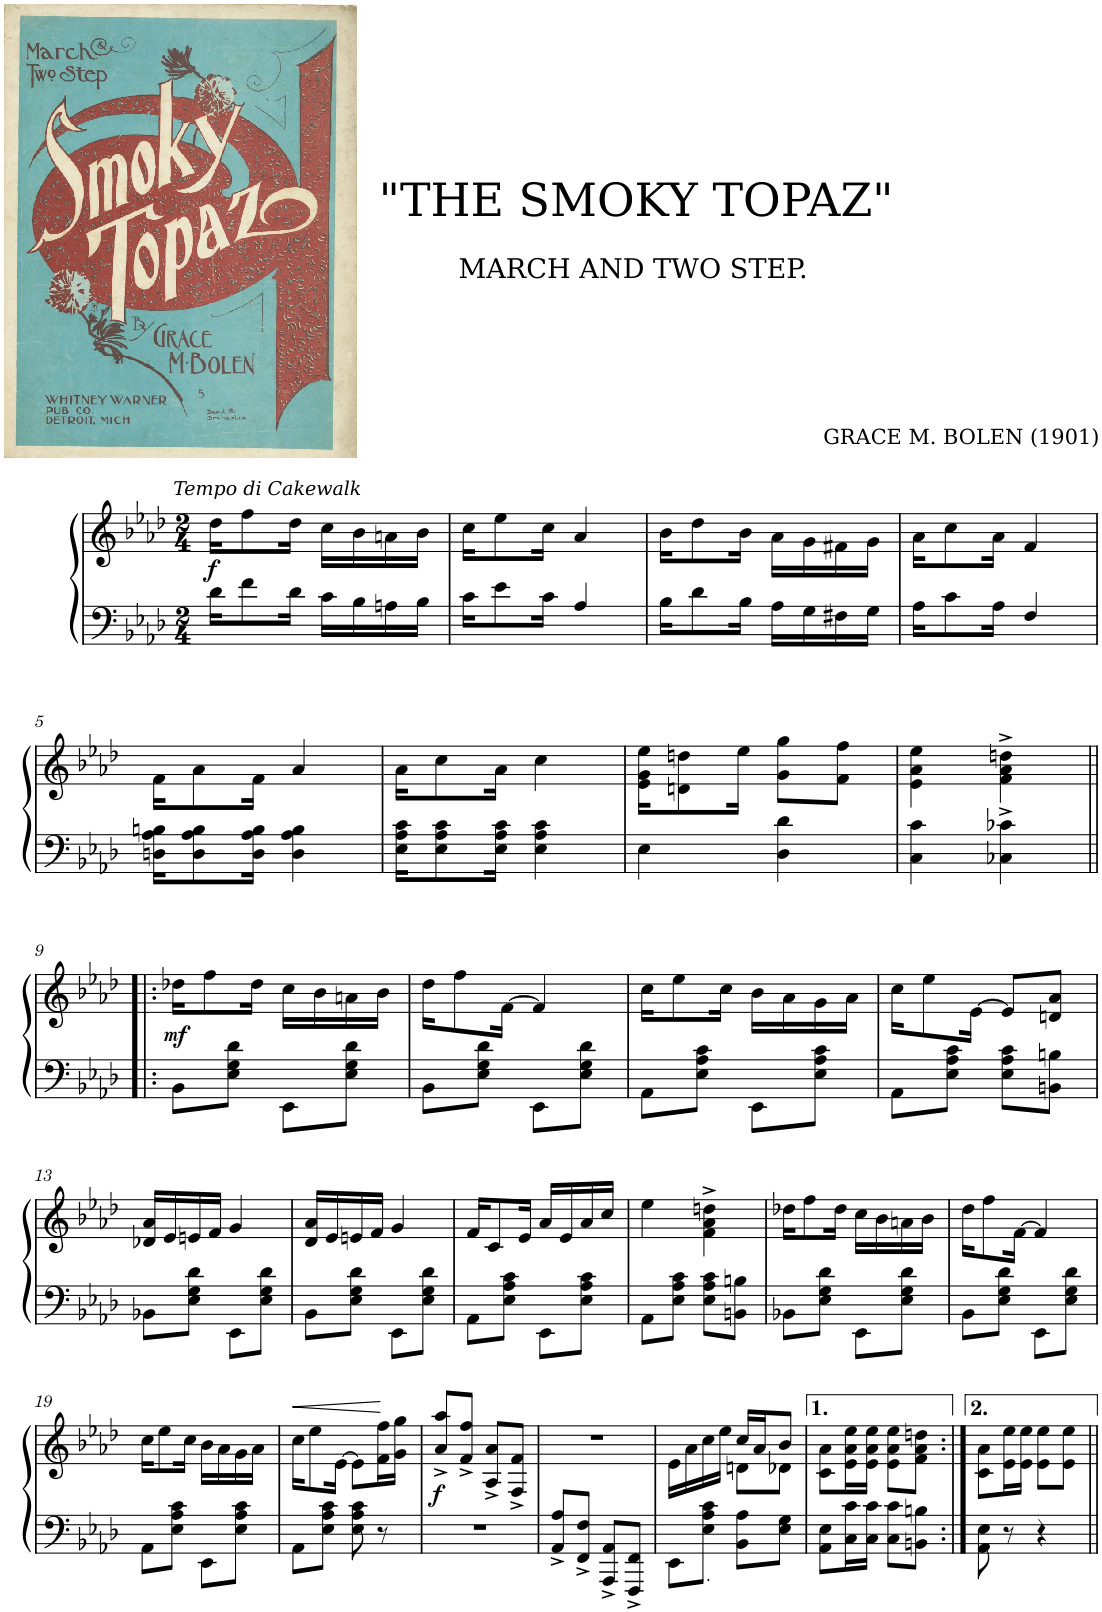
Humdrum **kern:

**kern	**text	**kern	**dynam
*part1	*part1	*part1	*part1
*staff2	*staff2	*staff1	*staff1/2
*I"Piano	*	*	*
*I'Pno.	*	*	*
*clefF4	*	*clefG2	*
*k[b-e-a-d-]	*	*k[b-e-a-d-]	*
*M2/4	*	*M2/4	*
=1	=1	=1	=1
!	!	!LO:TX:a:i:t=Tempo di Cakewalk	!
!	!	!	!LO:DY:b
16d-\KL	.	16dd-\KL	f
8f\	.	8ff\	.
16d-\Jk	.	16dd-\Jk	.
16c\LL	.	16cc\LL	.
16B-\	.	16b-\	.
16An\	.	16an\	.
16B-\JJ	.	16b-\JJ	.
=2	=2	=2	=2
16c\KL	.	16cc\KL	.
8e-\	.	8ee-\	.
16c\Jk	.	16cc\Jk	.
4A-/	.	4a-/	.
=3	=3	=3	=3
16B-\KL	.	16b-\KL	.
8d-\	.	8dd-\	.
16B-\Jk	.	16b-\Jk	.
16A-\LL	.	16a-\LL	.
16G\	.	16g\	.
16F#X\	.	16f#X\	.
16G\JJ	.	16g\JJ	.
=4	=4	=4	=4
16A-\KL	.	16a-\KL	.
8c\	.	8cc\	.
16A-\Jk	.	16a-\Jk	.
4F/	.	4f/	.
!!LO:LB:g=z
=5	=5	=5	=5
16Dn\ 16A-\ 16Bn\KL	.	16f\KL	.
8D\ 8A-\ 8B\	.	8a-\	.
16D\ 16A-\ 16B\Jk	.	16f\Jk	.
4D\ 4A-\ 4B\	.	4a-/	.
=6	=6	=6	=6
16E-\ 16A-\ 16c\KL	.	16a-\KL	.
8E-\ 8A-\ 8c\	.	8cc\	.
16E-\ 16A-\ 16c\Jk	.	16a-\Jk	.
4E-\ 4A-\ 4c\	.	4cc\	.
=7	=7	=7	=7
4E-\	.	16e-\ 16g\ 16ee-\KL	.
.	.	8dn\ 8ddn\	.
.	.	16ee-\Jk	.
4D-\ 4d-\	.	8g\ 8gg\L	.
.	.	8f\ 8ff\J	.
=8	=8	=8	=8
4C\ 4c\	.	4e-\ 4a-\ 4ee-\	.
4C-X\^ 4c-X\^	.	4f\^ 4a-\^ 4ddn\^	.
!!LO:LB:g=z
=9!|:	=9!|:	=9!|:	=9!|:
!	!	!	!LO:DY:b
8BB-\L	.	16dd-X\KL	mf
.	.	8ff\	.
8E-\ 8G\ 8d-\J	.	.	.
.	.	16dd-\Jk	.
8EE-\L	.	16cc\LL	.
.	.	16b-\	.
8E-\ 8G\ 8d-\J	.	16an\	.
.	.	16b-\JJ	.
=10	=10	=10	=10
8BB-\L	.	16dd-\KL	.
.	.	8ff\	.
8E-\ 8G\ 8d-\J	.	.	.
.	.	[16f\Jk	.
8EE-\L	.	4f/]	.
8E-\ 8G\ 8d-\J	.	.	.
=11	=11	=11	=11
8AA-\L	.	16cc\KL	.
.	.	8ee-\	.
8E-\ 8A-\ 8c\J	.	.	.
.	.	16cc\Jk	.
8EE-\L	.	16b-\LL	.
.	.	16a-\	.
8E-\ 8A-\ 8c\J	.	16g\	.
.	.	16a-\JJ	.
=12	=12	=12	=12
8AA-\L	.	16cc\KL	.
.	.	8ee-\	.
8E-\ 8A-\ 8c\J	.	.	.
.	.	[16e-\Jk	.
8E-\ 8A-\ 8c\L	.	8e-/L]	.
8BBn\ 8Bn\J	.	8dn/ 8a-/J	.
!!LO:LB:g=z
=13	=13	=13	=13
8BB-X\L	.	16d-X/ 16a-/LL	.
.	.	16e-/	.
8E-\ 8G\ 8d-\J	.	16en/	.
.	.	16f/JJ	.
8EE-\L	.	4g/	.
8E-\ 8G\ 8d-\J	.	.	.
=14	=14	=14	=14
8BB-\L	.	16d-/ 16a-/LL	.
.	.	16e-/	.
8E-\ 8G\ 8d-\J	.	16en/	.
.	.	16f/JJ	.
8EE-\L	.	4g/	.
8E-\ 8G\ 8d-\J	.	.	.
=15	=15	=15	=15
8AA-\L	.	16f/KL	.
.	.	8c/	.
8E-\ 8A-\ 8c\J	.	.	.
.	.	16e-/Jk	.
8EE-\L	.	16a-/LL	.
.	.	16e-/	.
8E-\ 8A-\ 8c\J	.	16a-/	.
.	.	16cc/JJ	.
=16	=16	=16	=16
8AA-\L	.	4ee-\	.
8E-\ 8A-\ 8c\J	.	.	.
8E-\ 8A-\ 8c\L	.	4f\^ 4a-\^ 4ddn\^	.
8BBn\ 8Bn\J	.	.	.
=17	=17	=17	=17
8BB-X\L	.	16dd-X\KL	.
.	.	8ff\	.
8E-\ 8G\ 8d-\J	.	.	.
.	.	16dd-\Jk	.
8EE-\L	.	16cc\LL	.
.	.	16b-\	.
8E-\ 8G\ 8d-\J	.	16an\	.
.	.	16b-\JJ	.
=18	=18	=18	=18
8BB-\L	.	16dd-\KL	.
.	.	8ff\	.
8E-\ 8G\ 8d-\J	.	.	.
.	.	[16f\Jk	.
8EE-\L	.	4f/]	.
8E-\ 8G\ 8d-\J	.	.	.
!!LO:LB:g=z
=19	=19	=19	=19
8AA-\L	.	16cc\KL	.
.	.	8ee-\	.
8E-\ 8A-\ 8c\J	.	.	.
.	.	16cc\Jk	.
8EE-\L	.	16b-\LL	.
.	.	16a-\	.
8E-\ 8A-\ 8c\J	.	16g\	.
.	.	16a-\JJ	.
=20	=20	=20	=20
!	!	!	!LO:HP:b
8AA-\L	.	16cc\KL	<
.	.	8ee-\	.
8E-\ 8A-\ 8c\J	.	.	.
.	.	[16e-\Jk	.
8E-\ 8A-\ 8c\	.	8e-\L]	.
8r	.	16f\ 16ff\L	[
.	.	16g\ 16gg\JJ	.
=21	=21	=21	=21
!	!	!	!LO:DY:b
2r	.	8a-/^ 8aa-/^L	f
.	.	8f/^ 8ff/^J	.
.	.	8A-/^ 8a-/^L	.
.	.	8F/^ 8f/^J	.
=22	=22	=22	=22
8AA-/^ 8A-/^L	.	2r	.
8FF/^ 8F/^J	.	.	.
8AAA-/^ 8AA-/^L	.	.	.
8FFF/^ 8FF/^J	.	.	.
=23	=23	=23	=23
*	*	*^	*
8EE-\L	.	16e-\LL	4ryy	.
.	.	16a-\	.	.
!	!LO:LY:b	!	!	!
8E-\ 8A-\ 8c\J	.	16cc\	.	.
.	.	16ee-\JJ	.	.
8BB-\ 8A-\L	.	16cc/LL	8dn\L	.
.	.	16a-/J	.	.
8E-\ 8G\J	.	8b-/J	8d-X\J	.
*	*	*v	*v	*
=24	=24	=24	=24
8AA-\ 8E-\L	.	8c\ 8a-\L	.
16C\ 16c\L	.	16e-\ 16a-\ 16ee-\L	.
16C\ 16c\JJ	.	16e-\ 16a-\ 16ee-\JJ	.
8C\ 8c\L	.	8e-\ 8a-\ 8ee-\L	.
8BBn\ 8Bn\J	.	8f\ 8a-\ 8ddn\J	.
=25:|!	=25:|!	=25:|!	=25:|!
8AA-\ 8E-\	.	8c\ 8a-\L	.
8r	.	16e-\ 16ee-\L	.
.	.	16e-\ 16ee-\JJ	.
4r	.	8e-\ 8ee-\L	.
.	.	8e-\ 8ee-\J	.
=||	=||	=||	=||
*-	*-	*-	*-
